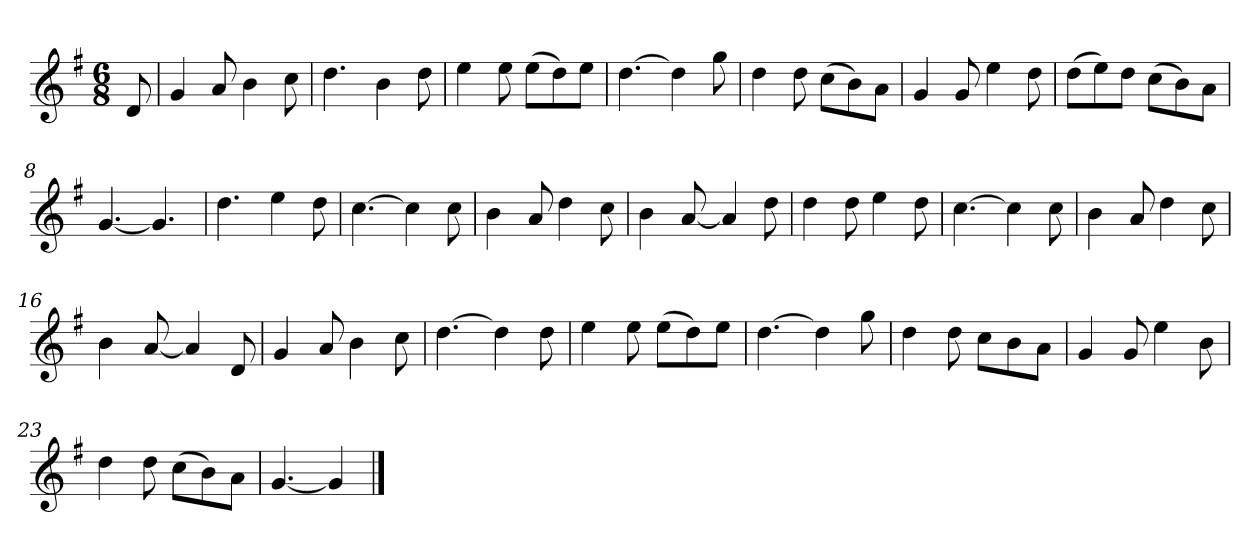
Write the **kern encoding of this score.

**kern
*part1
*staff1
*k[f#]
*M6/8
*MM120
=
8d
=1
4g
8a
4b
8cc
=2
4.dd
4b
8dd
=3
4ee
8ee
(8eeL
8dd)
8eeJ
=4
[4.dd
4dd]
8gg
=5
4dd
8dd
(8ccL
8b)
8aJ
=6
4g
8g
4ee
8dd
=7
(8ddL
8ee)
8ddJ
(8ccL
8b)
8aJ
=8
[4.g
4.g]
=9
4.dd
4ee
8dd
=10
[4.cc
4cc]
8cc
=11
4b
8a
4dd
8cc
=12
4b
[8a
4a]
8dd
=13
4dd
8dd
4ee
8dd
=14
[4.cc
4cc]
8cc
=15
4b
8a
4dd
8cc
=16
4b
[8a
4a]
8d
=17
4g
8a
4b
8cc
=18
[4.dd
4dd]
8dd
=19
4ee
8ee
(8eeL
8dd)
8eeJ
=20
[4.dd
4dd]
8gg
=21
4dd
8dd
8ccL
8b
8aJ
=22
4g
8g
4ee
8b
=23
4dd
8dd
(8ccL
8b)
8aJ
=24
[4.g
4g]
==
*-
